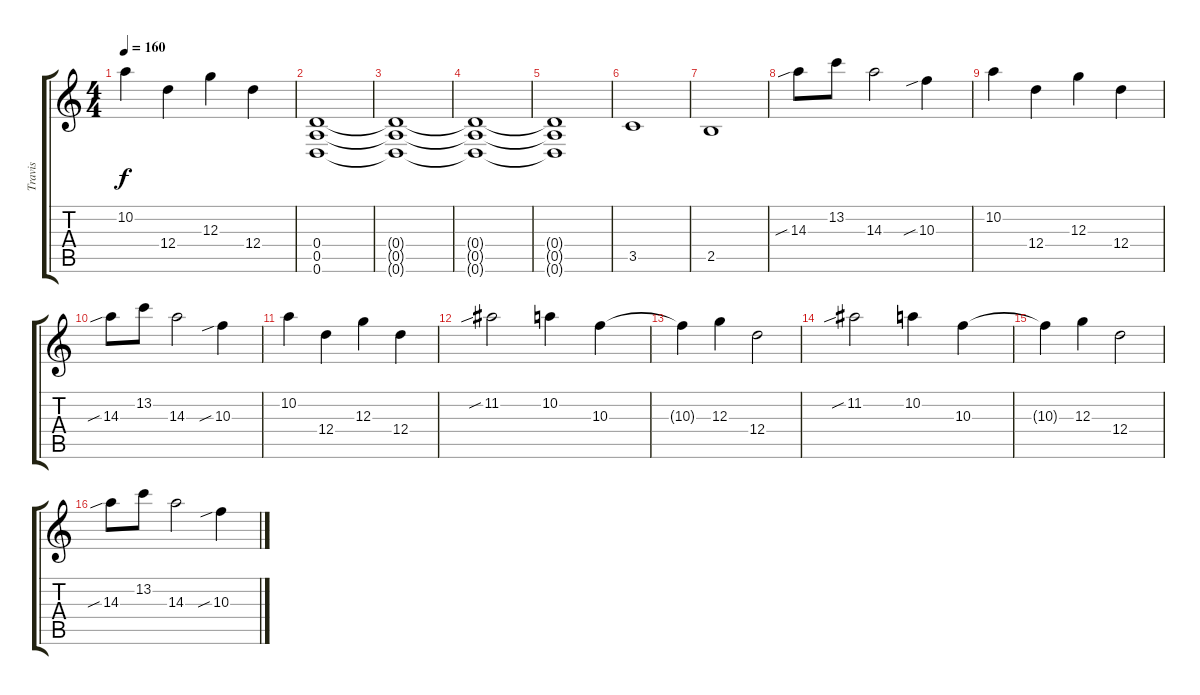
\track ("Travis" "Travis") {instrument overdrivenguitar}
\staff {score tabs}
\tuning (E4 B3 G3 D3 A2 D2) {hide}
\ts (4 4)
\tempo 160
\clef g2
\ks c
10.2.4{dy f} 12.4.4 12.3.4 12.4.4 |
(0.4 0.5 0.6).1 |
(0.4{t} 0.5{t} 0.6{t}).1 |
(0.4{t} 0.5{t} 0.6{t}).1 |
(0.4{t} 0.5{t} 0.6{t}).1 |
3.5.1 |
2.5.1 |
14.3{sib}.8 13.2.8 14.3.2 10.3{sib}.4 |
10.2.4 12.4.4 12.3.4 12.4.4 |
14.3{sib}.8 13.2.8 14.3.2 10.3{sib}.4 |
10.2.4 12.4.4 12.3.4 12.4.4 |
11.2{sib}.2 10.2.4 10.3.4 |
10.3{t}.4 12.3.4 12.4.2 |
11.2{sib}.2 10.2.4 10.3.4 |
10.3{t}.4 12.3.4 12.4.2 |
14.3{sib}.8 13.2.8 14.3.2 10.3{sib}.4
